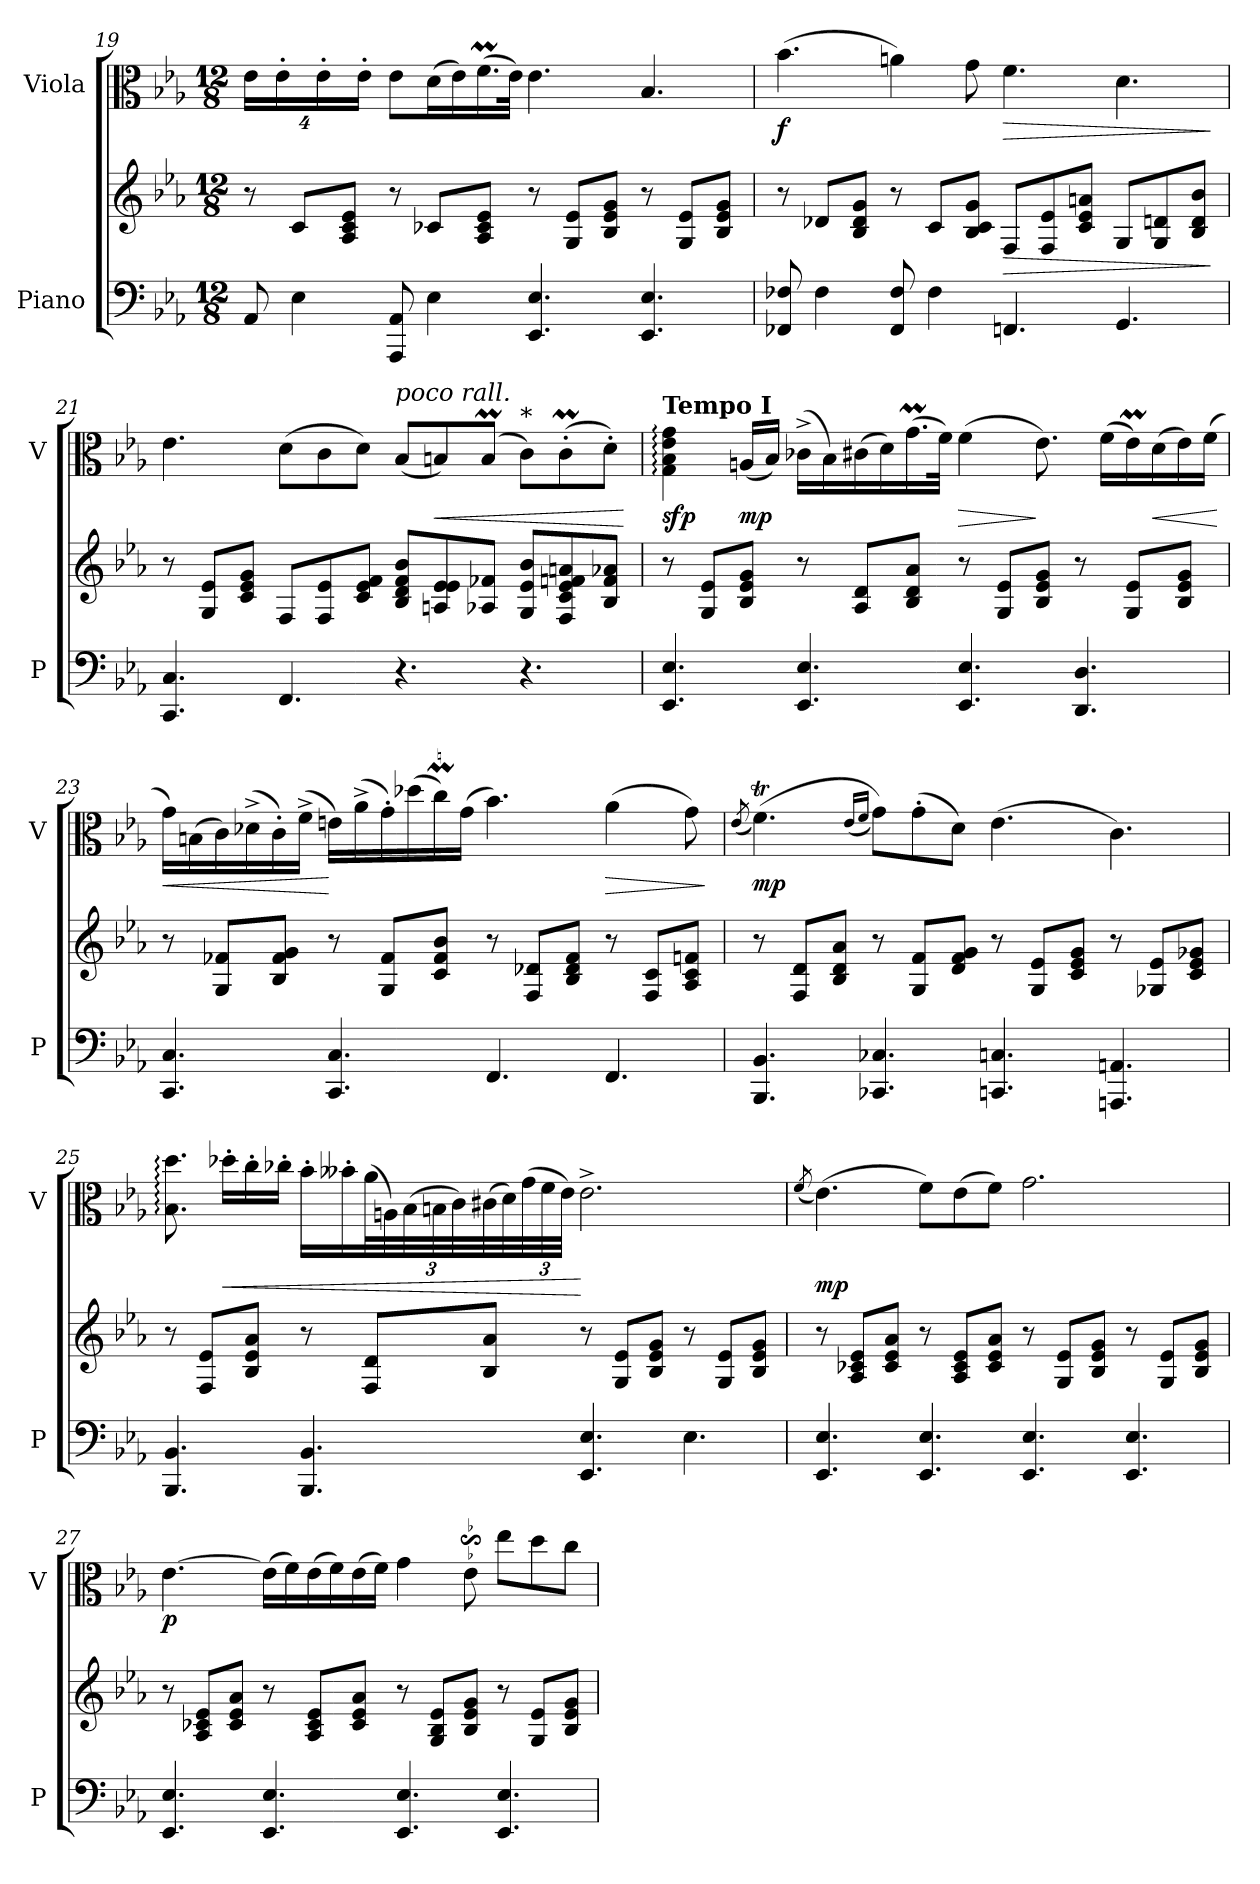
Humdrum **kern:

**kern	**kern	**dynam	**kern	**dynam
*part2	*part2	*part2	*part1	*part1
*staff3	*staff2	*staff2/3	*staff1	*staff1
*I"Piano	*	*	*I"Viola	*
*I'P	*	*	*I'V	*
*clefF4	*clefG2	*	*clefC3	*
*k[b-e-a-]	*k[b-e-a-]	*	*k[b-e-a-]	*
*M12/8	*M12/8	*	*M12/8	*
*	*	*	*Xbrackettup	*
=19	=19	=19	=19	=19
8AA-/	8r	.	32%3e-\LL	.
.	.	.	32%3e-'\	.
4E-\	8c/L	.	.	.
.	.	.	32%3e-'\	.
.	8A-/ 8c/ 8e-/J	.	.	.
.	.	.	32%3e-'\JJ	.
8AAA-/ 8AA-/	8r	.	8e-\L	.
4E-\	8c-X/L	.	(>16d\L	.
.	.	.	16e-\)	.
.	8A-/ 8c-/ 8e-/J	.	(>16.fM\	.
.	.	.	32e-\JJk)	.
4.EE-/ 4.E-/	8r	.	4.e-\	.
.	8G/ 8e-/L	.	.	.
.	8B-/ 8e-/ 8g/J	.	.	.
4.EE-/ 4.E-/	8r	.	4.B-/	.
.	8G/ 8e-/L	.	.	.
.	8B-/ 8e-/ 8g/J	.	.	.
=20	=20	=20	=20	=20
!	!	!	!	!LO:DY:b
8FF-X/ 8F-X/	8r	.	(>4.b-\	f
4F-\	8d-X/L	.	.	.
.	8B-/ 8d-/ 8g/J	.	.	.
8FF-/ 8F-/	8r	.	4an\)	.
4F-\	8c/L	.	.	.
.	8B-/ 8c/ 8g/J	.	8g\	.
!	!	!LO:HP:b	!	!LO:HP:b
4.FFn/	8F/L	>	4.f\	>
.	8F/ 8e-/	.	.	.
.	8c/ 8e-/ 8an/J	.	.	.
4.GG/	8G/L	.	4.d\	.
.	8G/ 8dn/	.	.	.
.	8B-/ 8d/ 8b-/J	.	.	.
.	.	]	.	]
!!LO:LB:g=z
=21	=21	=21	=21	=21
4.CC/ 4.C/	8r	.	4.e-\	.
.	8G/ 8e-/L	.	.	.
.	8c/ 8e-/ 8g/J	.	.	.
4.FF/	8F/L	.	(>8d\L	.
.	8F/ 8e-/	.	8c\	.
.	8c/ 8e-/ 8f/J	.	8d\J)	.
!	!	!	!LO:TX:a:i:t=poco rall.	!
4.r	8B-/ 8d/ 8f/ 8b-/L	.	(<8B-/L	.
!	!	!	!	!LO:HP:b
.	8An/ 8e-/ 8e-/	.	8Bn/)	<
.	8A-X/ 8f-X/J	.	(>8Bm/J	.
!	!	!	!LO:TX:a:i:t=*	!
4.r	8G/ 8e-/ 8b-/L	.	8c\L)	.
.	8F/ 8c/ 8e-/ 8fn/ 8an/	.	(>8cM'\	.
.	8B-/ 8f/ 8a-X/J	.	8d'\J)	.
.	.	.	.	[
=22	=22	=22	=22	=22
!	!	!	!LO:TX:a:B:t=Tempo I	!
!	!	!	!	!LO:DY:b
4.EE-/ 4.E-/	8r	.	4G\: 4B-\: 4e-\: 4g\:	sfp
.	8G/ 8e-/L	.	.	.
!	!	!	!	!LO:DY:b
.	8B-/ 8e-/ 8g/J	.	(<16An/LL	mp
.	.	.	16B-/JJ)	.
4.EE-/ 4.E-/	8r	.	(>16c-X^\LL	.
.	.	.	16B-\)	.
.	8A-/ 8d/L	.	(>16c#X\	.
.	.	.	16d\)	.
.	8B-/ 8d/ 8a-/J	.	(>16.gm\	.
.	.	.	32f\JJk)	.
!	!	!	!	!LO:HP:b
4.EE-/ 4.E-/	8r	.	(>4f\	>
.	8G/ 8e-/L	.	.	.
.	8B-/ 8e-/ 8g/J	.	8.e-\)	]
4.DD/ 4.D/	8r	.	.	.
.	.	.	(>16f\LL	.
.	8G/ 8e-/L	.	16e-M\)	.
!	!	!	!	!LO:HP:b
.	.	.	(>16d\	<
.	8B-/ 8e-/ 8g/J	.	16e-\)	.
.	.	.	(>16f\JJ	.
.	.	.	.	[
!!LO:LB:g=z
=23	=23	=23	=23	=23
!	!	!	!	!LO:HP:b
4.CC/ 4.C/	8r	.	16g\LL)	<
.	.	.	(>16Bn\	.
.	8G/ 8f-X/L	.	16c\)	.
.	.	.	(>16d-X^\	.
.	8B-/ 8f-/ 8g/J	.	16c'\)	.
.	.	.	(>16f^\JJ	.
4.CC/ 4.C/	8r	.	16en\LL)	[
.	.	.	(>16a-^\	.
.	8G/ 8f-/L	.	16g'\)	.
.	.	.	(>16dd-X\	.
.	8c/ 8f-/ 8b-/J	.	16ccM\)	.
.	.	.	(>16g\JJ	.
4.FF/	8r	.	4.b-\)	.
.	8F/ 8d-X/L	.	.	.
.	8B-/ 8d-/ 8f-/J	.	.	.
!	!	!	!	!LO:HP:b
4.FF/	8r	.	(>4a-\	>
.	8F/ 8c/L	.	.	.
.	8A-/ 8c/ 8fn/J	.	8g\)	.
.	.	.	.	]
=24	=24	=24	=24	=24
.	.	.	(<8qe-/	.
!	!	!	!	!LO:DY:b
4.BBB-/ 4.BB-/	8r	.	(>4.fT\)	mp
.	8F/ 8d/L	.	.	.
.	8B-/ 8d/ 8a-/J	.	.	.
.	.	.	(<16qe-/LL	.
.	.	.	16qf/JJ	.
4.CC-X/ 4.C-X/	8r	.	8g\L))	.
.	8G/ 8f/L	.	(>8g'\	.
.	8d/ 8f/ 8g/J	.	8d\J)	.
4.CCn/ 4.Cn/	8r	.	(>4.e-\	.
.	8G/ 8e-/L	.	.	.
.	8c/ 8e-/ 8g/J	.	.	.
4.AAAn/ 4.AAn/	8r	.	4.c\)	.
.	8G-X/ 8e-/L	.	.	.
.	8c/ 8e-/ 8g-X/J	.	.	.
!!LO:LB:g=z
=25	=25	=25	=25	=25
4.BBB-/ 4.BB-/	8r	.	8.B-\: 8.dd\:	.
.	8F/ 8e-/L	.	.	.
!	!	!	!	!LO:HP:b
.	.	.	16dd-X'\LL	<
.	8B-/ 8e-/ 8a-/J	.	16cc'\	.
.	.	.	16cc-X'\JJ	.
4.BBB-/ 4.BB-/	8r	.	16b-'\LL	.
.	.	.	16b--X'\	.
.	8F/ 8d/L	.	(>32a-\L	.
.	.	.	32An\)	.
.	.	.	(>48B-\	.
.	.	.	48Bn\	.
.	.	.	48c\)	.
.	8B-/ 8a-/J	.	(>32c#X\	.
.	.	.	32d\)	.
.	.	.	(>48g\	.
.	.	.	48f\	.
.	.	.	48e-\JJJ)	.
4.EE-/ 4.E-/	8r	.	2.e-^\	[
.	8G/ 8e-/L	.	.	.
.	8B-/ 8e-/ 8g/J	.	.	.
4.E-\	8r	.	.	.
.	8G/ 8e-/L	.	.	.
.	8B-/ 8e-/ 8g/J	.	.	.
=26	=26	=26	=26	=26
.	.	.	(<8qf/	.
!	!	!	!	!LO:DY:b
4.EE-/ 4.E-/	8r	.	(>4.e-\)	mp
.	8A-/ 8c-X/ 8e-/L	.	.	.
.	8c-/ 8e-/ 8a-/J	.	.	.
4.EE-/ 4.E-/	8r	.	8f\L)	.
.	8A-/ 8c-/ 8e-/L	.	(>8e-\	.
.	8c-/ 8e-/ 8a-/J	.	8f\J)	.
4.EE-/ 4.E-/	8r	.	2.g\	.
.	8G/ 8e-/L	.	.	.
.	8B-/ 8e-/ 8g/J	.	.	.
4.EE-/ 4.E-/	8r	.	.	.
.	8G/ 8e-/L	.	.	.
.	8B-/ 8e-/ 8g/J	.	.	.
!!LO:PB:g=z
=27	=27	=27	=27	=27
!	!	!	!	!LO:DY:b
4.EE-/ 4.E-/	8r	.	[4.e-\	p
.	8A-/ 8c-X/ 8e-/L	.	.	.
.	8c-/ 8e-/ 8a-/J	.	.	.
4.EE-/ 4.E-/	8r	.	(>16e-\LL]	.
.	.	.	16f\)	.
.	8A-/ 8c-/ 8e-/L	.	(>16e-\	.
.	.	.	16f\)	.
.	8c-/ 8e-/ 8a-/J	.	(>16e-\	.
.	.	.	16f\JJ)	.
4.EE-/ 4.E-/	8r	.	4g\	.
.	8G/ 8B-/ 8e-/L	.	.	.
.	8B-/ 8e-/ 8g/J	.	8e-s$Ss\	.
!	!	!	!	!LO:DY:b
4.EE-/ 4.E-/	8r	.	8ee-\L	other-dynamics
.	8G/ 8e-/L	.	8dd\	.
.	8B-/ 8e-/ 8g/J	.	8cc\J	.
=	=	=	=	=
*-	*-	*-	*-	*-
